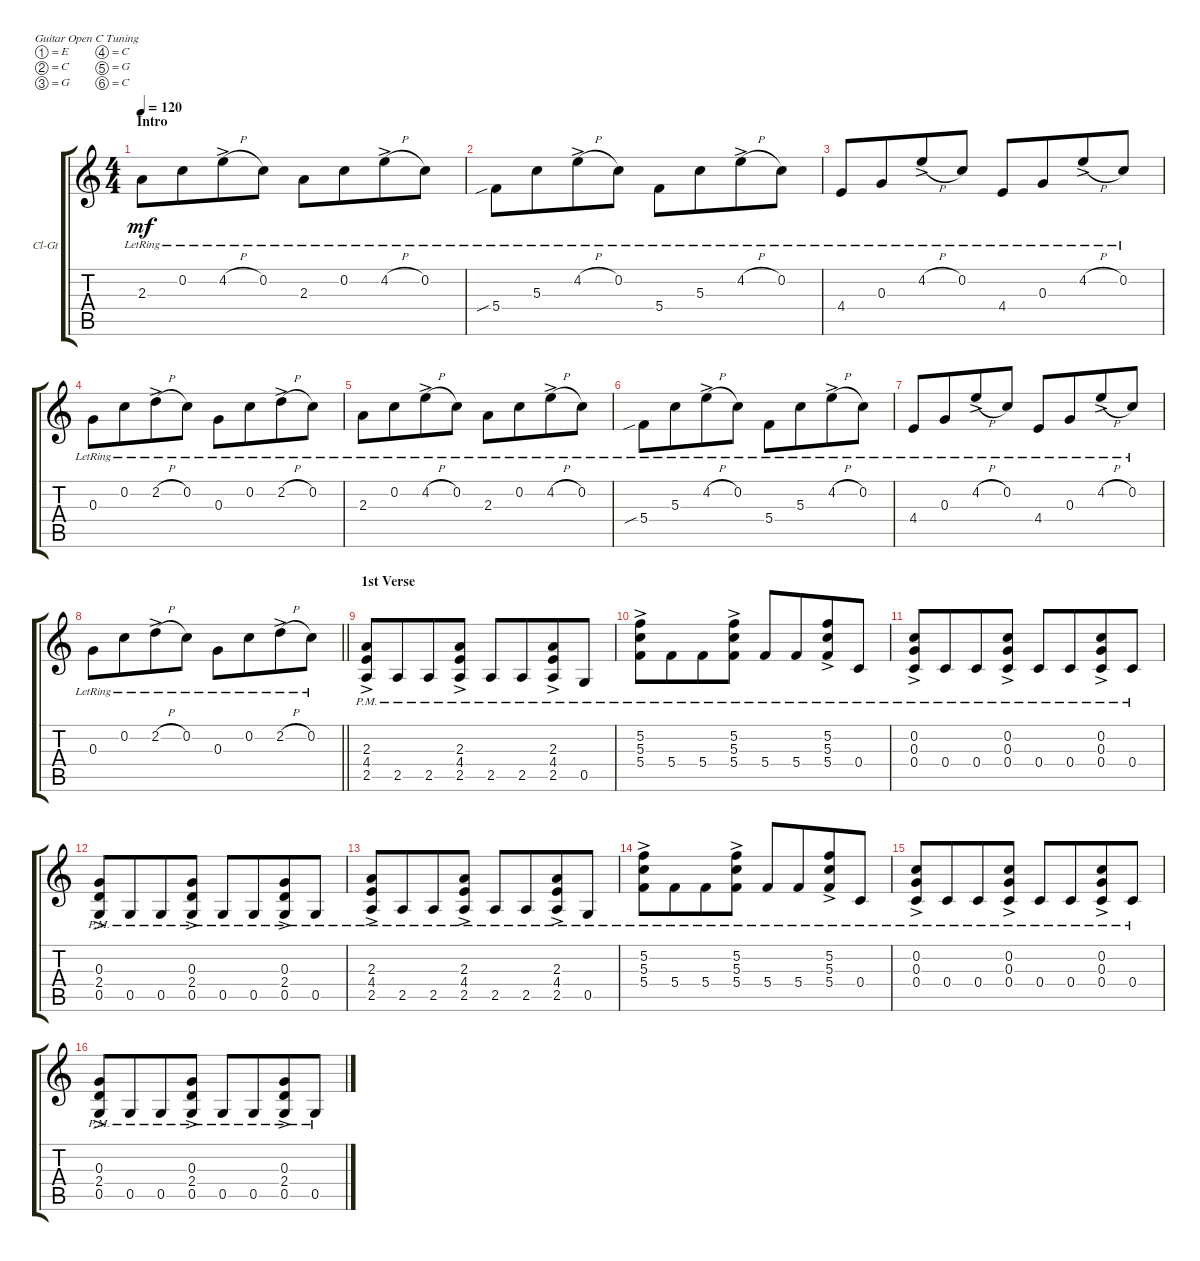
\defaultSystemsLayout 4
\bracketExtendMode groupsimilarinstruments
\firstSystemTrackNameOrientation horizontal
\otherSystemsTrackNameOrientation horizontal
\track ("Clean Guitar" "Cl-Gt") {multiBarRest instrument electricguitarclean}
\staff {score tabs}
\tuning (E4 C4 G3 C3 G2 C2)
\ts (4 4)
\beaming (8 4 4)
\section ("" "Intro")
\tempo 120
\clef g2
\ks c
2.3{lr}.8{dy mf instrument electricguitarclean} 0.2{lr}.8 4.2{h ac lr}.8 0.2{lr}.8 2.3{lr}.8 0.2{lr}.8 4.2{h ac lr}.8 0.2{lr}.8 |
5.4{sib lr}.8 5.3{lr}.8 4.2{h ac lr}.8 0.2{lr}.8 5.4{lr}.8 5.3{lr}.8 4.2{h ac lr}.8 0.2{lr}.8 |
4.4{lr}.8 0.3{lr}.8 4.2{h ac lr}.8 0.2{lr}.8 4.4{lr}.8 0.3{lr}.8 4.2{h ac lr}.8 0.2{lr}.8 |
0.3{lr}.8 0.2{lr}.8 2.2{h ac lr}.8 0.2{lr}.8 0.3{lr}.8 0.2{lr}.8 2.2{h ac lr}.8 0.2{lr}.8 |
2.3{lr}.8 0.2{lr}.8 4.2{h ac lr}.8 0.2{lr}.8 2.3{lr}.8 0.2{lr}.8 4.2{h ac lr}.8 0.2{lr}.8 |
5.4{sib lr}.8 5.3{lr}.8 4.2{h ac lr}.8 0.2{lr}.8 5.4{lr}.8 5.3{lr}.8 4.2{h ac lr}.8 0.2{lr}.8 |
4.4{lr}.8 0.3{lr}.8 4.2{h ac lr}.8 0.2{lr}.8 4.4{lr}.8 0.3{lr}.8 4.2{h ac lr}.8 0.2{lr}.8 |
\barLineRight lightlight
0.3{lr}.8 0.2{lr}.8 2.2{h ac lr}.8 0.2{lr}.8 0.3{lr}.8 0.2{lr}.8 2.2{h ac lr}.8 0.2{lr}.8 |
\section ("" "1st Verse")
(2.5{ac pm} 4.4{ac pm} 2.3{ac pm}).8 2.5{pm}.8 2.5{pm}.8 (2.5{ac pm} 4.4{ac pm} 2.3{ac pm}).8 2.5{pm}.8 2.5{pm}.8 (2.5{ac pm} 4.4{ac pm} 2.3{ac pm}).8 0.5{pm}.8 |
(5.4{ac pm} 5.3{ac pm} 5.2{ac pm}).8 5.4{pm}.8 5.4{pm}.8 (5.4{ac pm} 5.3{ac pm} 5.2{ac pm}).8 5.4{pm}.8 5.4{pm}.8 (5.4{ac pm} 5.3{ac pm} 5.2{ac pm}).8 0.4{pm}.8 |
(0.4{ac pm} 0.3{ac pm} 0.2{ac pm}).8 0.4{pm}.8 0.4{pm}.8 (0.4{ac pm} 0.3{ac pm} 0.2{ac pm}).8 0.4{pm}.8 0.4{pm}.8 (0.4{ac pm} 0.3{ac pm} 0.2{ac pm}).8 0.4{pm}.8 |
(0.5{ac pm} 2.4{ac pm} 0.3{ac pm}).8 0.5{pm}.8 0.5{pm}.8 (0.5{ac pm} 2.4{ac pm} 0.3{ac pm}).8 0.5{pm}.8 0.5{pm}.8 (0.5{ac pm} 2.4{ac pm} 0.3{ac pm}).8 0.5{pm}.8 |
(2.5{ac pm} 4.4{ac pm} 2.3{ac pm}).8 2.5{pm}.8 2.5{pm}.8 (2.5{ac pm} 4.4{ac pm} 2.3{ac pm}).8 2.5{pm}.8 2.5{pm}.8 (2.5{ac pm} 4.4{ac pm} 2.3{ac pm}).8 0.5{pm}.8 |
(5.4{ac pm} 5.3{ac pm} 5.2{ac pm}).8 5.4{pm}.8 5.4{pm}.8 (5.4{ac pm} 5.3{ac pm} 5.2{ac pm}).8 5.4{pm}.8 5.4{pm}.8 (5.4{ac pm} 5.3{ac pm} 5.2{ac pm}).8 0.4{pm}.8 |
(0.4{ac pm} 0.3{ac pm} 0.2{ac pm}).8 0.4{pm}.8 0.4{pm}.8 (0.4{ac pm} 0.3{ac pm} 0.2{ac pm}).8 0.4{pm}.8 0.4{pm}.8 (0.4{ac pm} 0.3{ac pm} 0.2{ac pm}).8 0.4{pm}.8 |
(0.5{ac pm} 2.4{ac pm} 0.3{ac pm}).8 0.5{pm}.8 0.5{pm}.8 (0.5{ac pm} 2.4{ac pm} 0.3{ac pm}).8 0.5{pm}.8 0.5{pm}.8 (0.5{ac pm} 2.4{ac pm} 0.3{ac pm}).8 0.5{pm}.8
